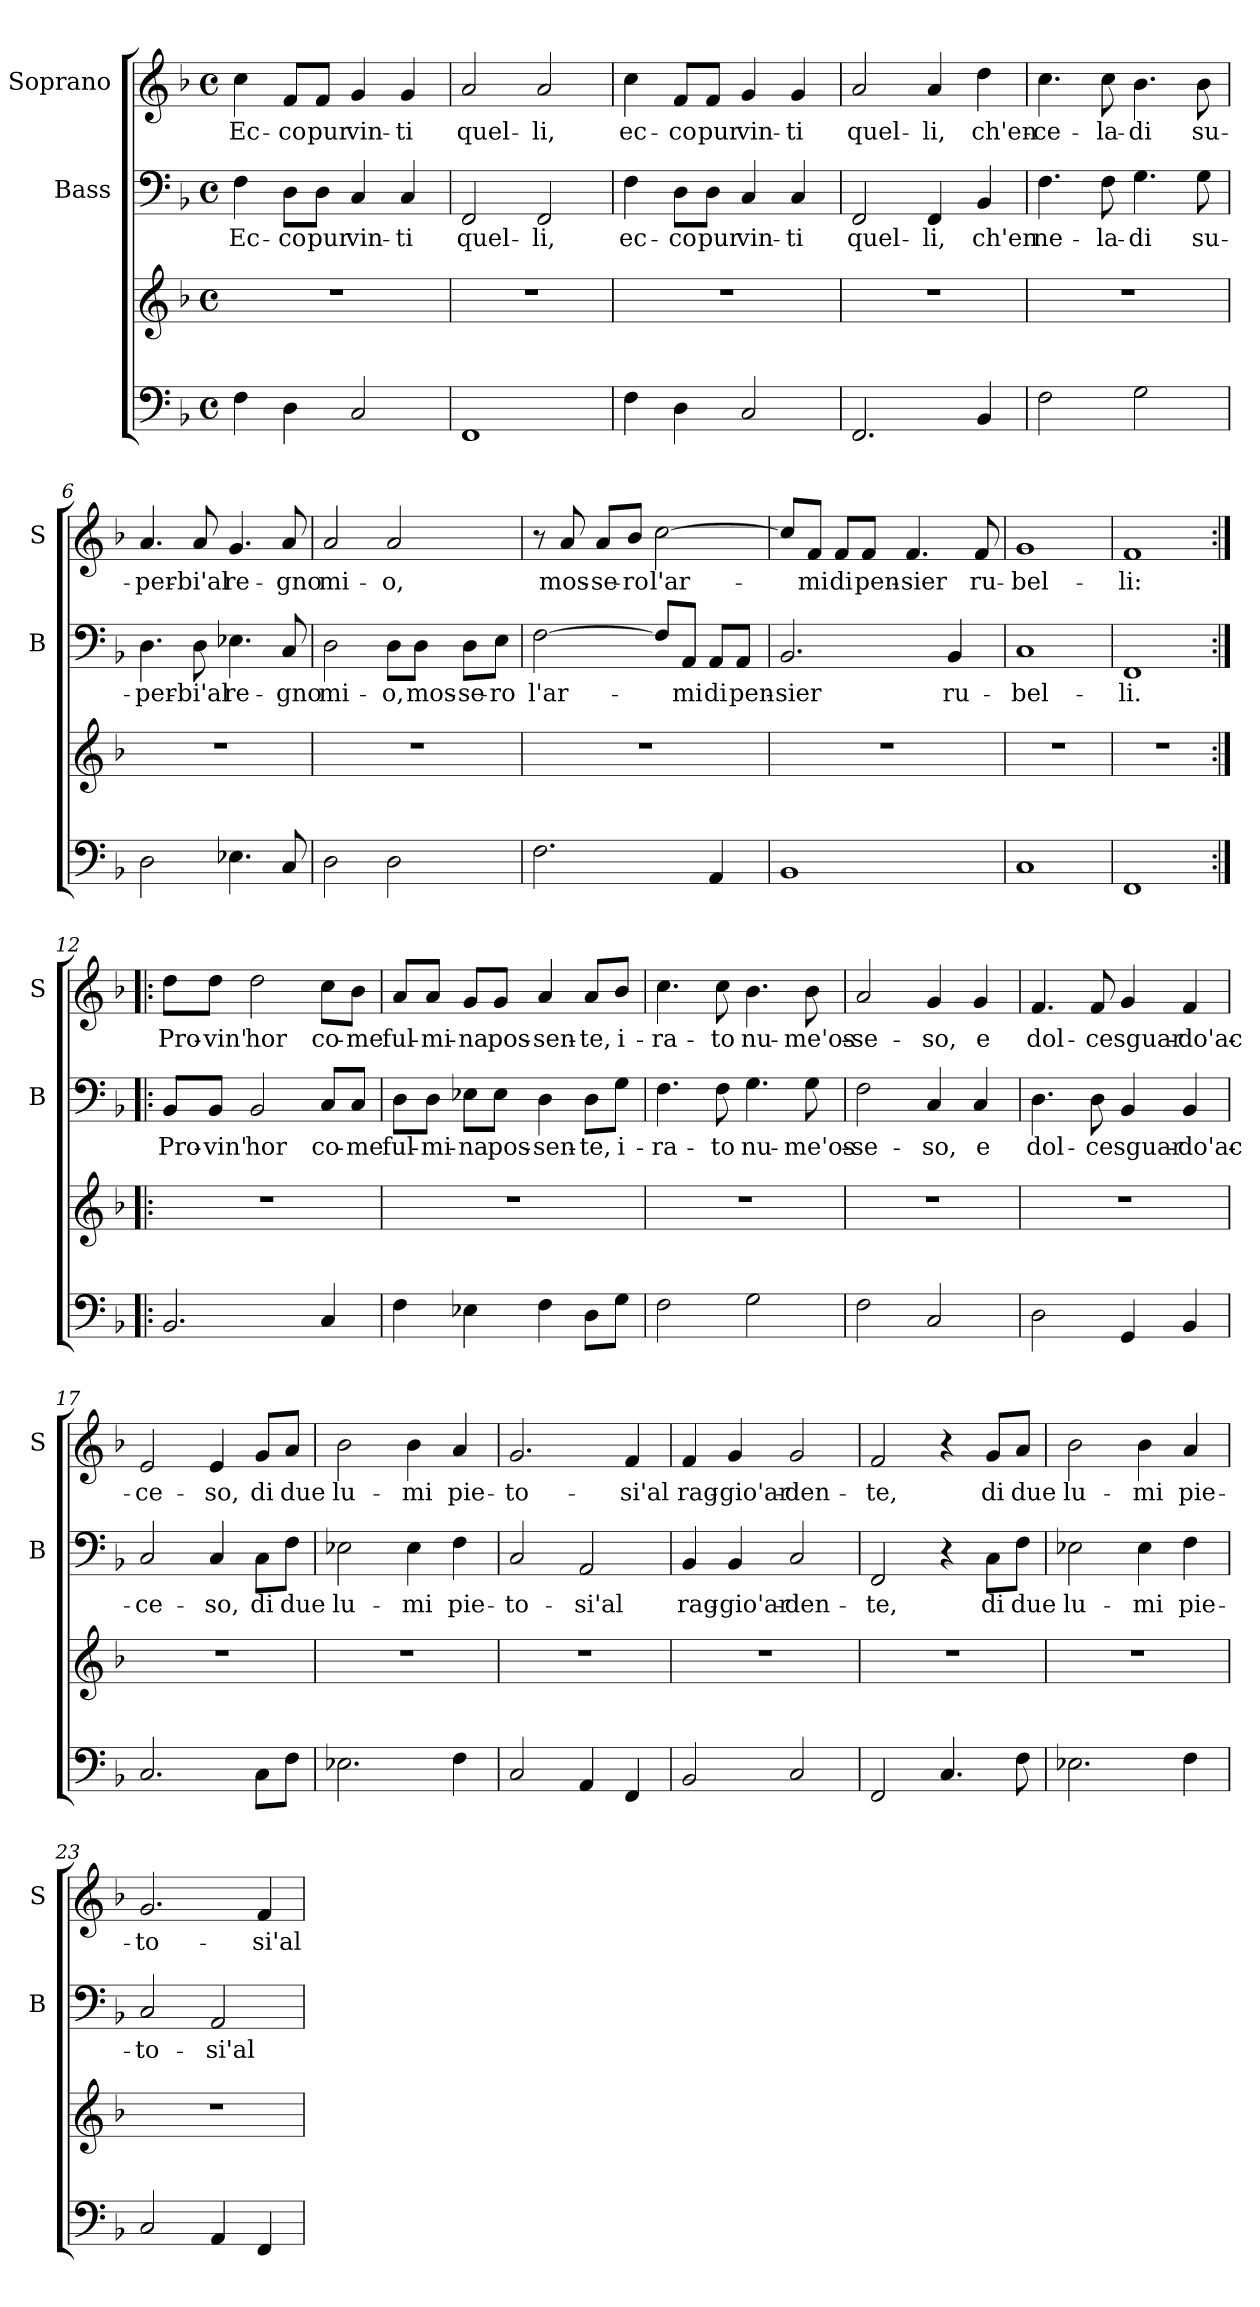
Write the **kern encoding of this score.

**kern	**kern	**kern	**text	**kern	**text
*part3	*part3	*part2	*part2	*part1	*part1
*staff4	*staff3	*staff2	*staff2	*staff1	*staff1
*	*	*I"Bass	*	*I"Soprano	*
*	*	*I'B	*	*I'S	*
*clefF4	*clefG2	*clefF4	*	*clefG2	*
*k[b-]	*k[b-]	*k[b-]	*	*k[b-]	*
*F:	*F:	*F:	*	*F:	*
*M4/4	*M4/4	*M4/4	*	*M4/4	*
*met(c)	*met(c)	*met(c)	*	*met(c)	*
=1	=1	=1	=1	=1	=1
!	!	!	!LO:LY:b	!	!LO:LY:b
4F\	1r	4F\	Ec-	4cc\	Ec-
!	!	!	!LO:LY:b	!	!LO:LY:b
4D\	.	8D\L	-co	8f/L	-co
!	!	!	!LO:LY:b	!	!LO:LY:b
.	.	8D\J	pur	8f/J	pur
!	!	!	!LO:LY:b	!	!LO:LY:b
2C/	.	4C/	vin-	4g/	vin-
!	!	!	!LO:LY:b	!	!LO:LY:b
.	.	4C/	-ti	4g/	-ti
=2	=2	=2	=2	=2	=2
!	!	!	!LO:LY:b	!	!LO:LY:b
1FF	1r	2FF/	quel-	2a/	quel-
!	!	!	!LO:LY:b	!	!LO:LY:b
.	.	2FF/	-li,	2a/	-li,
=3	=3	=3	=3	=3	=3
!	!	!	!LO:LY:b	!	!LO:LY:b
4F\	1r	4F\	ec-	4cc\	ec-
!	!	!	!LO:LY:b	!	!LO:LY:b
4D\	.	8D\L	-co	8f/L	-co
!	!	!	!LO:LY:b	!	!LO:LY:b
.	.	8D\J	pur	8f/J	pur
!	!	!	!LO:LY:b	!	!LO:LY:b
2C/	.	4C/	vin-	4g/	vin-
!	!	!	!LO:LY:b	!	!LO:LY:b
.	.	4C/	-ti	4g/	-ti
=4	=4	=4	=4	=4	=4
!	!	!	!LO:LY:b	!	!LO:LY:b
2.FF/	1r	2FF/	quel-	2a/	quel-
!	!	!	!LO:LY:b	!	!LO:LY:b
.	.	4FF/	-li,	4a/	-li,
!	!	!	!LO:LY:b	!	!LO:LY:b
4BB-/	.	4BB-/	ch'en	4dd\	ch'en-
=5	=5	=5	=5	=5	=5
!	!	!	!LO:LY:b	!	!LO:LY:b
2F\	1r	4.F\	ne-	4.cc\	-ce-
!	!	!	!LO:LY:b	!	!LO:LY:b
.	.	8F\	-la-	8cc\	-la-
!	!	!	!LO:LY:b	!	!LO:LY:b
2G\	.	4.G\	-di	4.b-\	-di
!	!	!	!LO:LY:b	!	!LO:LY:b
.	.	8G\	su-	8b-\	su-
!!LO:LB:g=z
=6	=6	=6	=6	=6	=6
!	!	!	!LO:LY:b	!	!LO:LY:b
2D\	1r	4.D\	-per-	4.a/	-per-
!	!	!	!LO:LY:b	!	!LO:LY:b
.	.	8D\	-bi'al	8a/	-bi'al
!	!	!	!LO:LY:b	!	!LO:LY:b
4.E-X\	.	4.E-X\	re-	4.g/	re-
!	!	!	!LO:LY:b	!	!LO:LY:b
8C/	.	8C/	-gno	8a/	-gno
=7	=7	=7	=7	=7	=7
!	!	!	!LO:LY:b	!	!LO:LY:b
2D\	1r	2D\	mi-	2a/	mi-
!	!	!	!LO:LY:b	!	!LO:LY:b
2D\	.	8D\L	-o,	2a/	-o,
!	!	!	!LO:LY:b	!	!
.	.	8D\J	mos-	.	.
!	!	!	!LO:LY:b	!	!
.	.	8D\L	-se-	.	.
!	!	!	!LO:LY:b	!	!
.	.	8E\J	-ro	.	.
=8	=8	=8	=8	=8	=8
!	!	!	!LO:LY:b	!	!
2.F\	1r	[2F\	l'ar-	8r	.
!	!	!	!	!	!LO:LY:b
.	.	.	.	8a/	mos-
!	!	!	!	!	!LO:LY:b
.	.	.	.	8a/L	-se-
!	!	!	!	!	!LO:LY:b
.	.	.	.	8b-/J	-ro
!	!	!	!	!	!LO:LY:b
.	.	8F/L]	.	[2cc\	l'ar-
!	!	!	!LO:LY:b	!	!
.	.	8AA/J	-mi	.	.
!	!	!	!LO:LY:b	!	!
4AA/	.	8AA/L	di	.	.
!	!	!	!LO:LY:b	!	!
.	.	8AA/J	pen-	.	.
=9	=9	=9	=9	=9	=9
!	!	!	!LO:LY:b	!	!
1BB-	1r	2.BB-/	-sier	8cc/L]	.
!	!	!	!	!	!LO:LY:b
.	.	.	.	8f/J	-mi
!	!	!	!	!	!LO:LY:b
.	.	.	.	8f/L	di
!	!	!	!	!	!LO:LY:b
.	.	.	.	8f/J	pen-
!	!	!	!	!	!LO:LY:b
.	.	.	.	4.f/	-sier
!	!	!	!LO:LY:b	!	!
.	.	4BB-/	ru-	.	.
!	!	!	!	!	!LO:LY:b
.	.	.	.	8f/	ru-
=10	=10	=10	=10	=10	=10
!	!	!	!LO:LY:b	!	!LO:LY:b
1C	1r	1C	-bel-	1g	-bel-
!!LO:LB:g=z
=11	=11	=11	=11	=11	=11
!	!	!	!LO:LY:b	!	!LO:LY:b
1FF	1r	1FF	-li.	1f	-li:
=12:|!|:	=12:|!|:	=12:|!|:	=12:|!|:	=12:|!|:	=12:|!|:
!	!	!	!LO:LY:b	!	!LO:LY:b
2.BB-/	1r	8BB-/L	Pro-	8dd\L	Pro-
!	!	!	!LO:LY:b	!	!LO:LY:b
.	.	8BB-/J	-vin'	8dd\J	-vin'
!	!	!	!LO:LY:b	!	!LO:LY:b
.	.	2BB-/	hor	2dd\	hor
!	!	!	!LO:LY:b	!	!LO:LY:b
4C/	.	8C/L	co-	8cc\L	co-
!	!	!	!LO:LY:b	!	!LO:LY:b
.	.	8C/J	-me	8b-\J	-me
=13	=13	=13	=13	=13	=13
!	!	!	!LO:LY:b	!	!LO:LY:b
4F\	1r	8D\L	ful-	8a/L	ful-
!	!	!	!LO:LY:b	!	!LO:LY:b
.	.	8D\J	-mi-	8a/J	-mi-
!	!	!	!LO:LY:b	!	!LO:LY:b
4E-X\	.	8E-X\L	-na	8g/L	-na
!	!	!	!LO:LY:b	!	!LO:LY:b
.	.	8E-\J	pos-	8g/J	pos-
!	!	!	!LO:LY:b	!	!LO:LY:b
4F\	.	4D\	-sen-	4a/	-sen-
!	!	!	!LO:LY:b	!	!LO:LY:b
8D\L	.	8D\L	-te,	8a/L	-te,
!	!	!	!LO:LY:b	!	!LO:LY:b
8G\J	.	8G\J	i-	8b-/J	i-
=14	=14	=14	=14	=14	=14
!	!	!	!LO:LY:b	!	!LO:LY:b
2F\	1r	4.F\	-ra-	4.cc\	-ra-
!	!	!	!LO:LY:b	!	!LO:LY:b
.	.	8F\	-to	8cc\	-to
!	!	!	!LO:LY:b	!	!LO:LY:b
2G\	.	4.G\	nu-	4.b-\	nu-
!	!	!	!LO:LY:b	!	!LO:LY:b
.	.	8G\	-me'os-	8b-\	-me'os-
=15	=15	=15	=15	=15	=15
!	!	!	!LO:LY:b	!	!LO:LY:b
2F\	1r	2F\	-se-	2a/	-se-
!	!	!	!LO:LY:b	!	!LO:LY:b
2C/	.	4C/	-so,	4g/	-so,
!	!	!	!LO:LY:b	!	!LO:LY:b
.	.	4C/	e	4g/	e
!!LO:PB:g=z
=16	=16	=16	=16	=16	=16
!	!	!	!LO:LY:b	!	!LO:LY:b
2D\	1r	4.D\	dol-	4.f/	dol-
!	!	!	!LO:LY:b	!	!LO:LY:b
.	.	8D\	-ce	8f/	-ce
!	!	!	!LO:LY:b	!	!LO:LY:b
4GG/	.	4BB-/	sguar-	4g/	sguar-
!	!	!	!LO:LY:b	!	!LO:LY:b
4BB-/	.	4BB-/	-do'ac-	4f/	-do'ac-
=17	=17	=17	=17	=17	=17
!	!	!	!LO:LY:b	!	!LO:LY:b
2.C/	1r	2C/	-ce-	2e/	-ce-
!	!	!	!LO:LY:b	!	!LO:LY:b
.	.	4C/	-so,	4e/	-so,
!	!	!	!LO:LY:b	!	!LO:LY:b
8C\L	.	8C\L	di	8g/L	di
!	!	!	!LO:LY:b	!	!LO:LY:b
8F\J	.	8F\J	due	8a/J	due
=18	=18	=18	=18	=18	=18
!	!	!	!LO:LY:b	!	!LO:LY:b
2.E-X\	1r	2E-X\	lu-	2b-\	lu-
!	!	!	!LO:LY:b	!	!LO:LY:b
.	.	4E-\	-mi	4b-\	-mi
!	!	!	!LO:LY:b	!	!LO:LY:b
4F\	.	4F\	pie-	4a/	pie-
=19	=19	=19	=19	=19	=19
!	!	!	!LO:LY:b	!	!LO:LY:b
2C/	1r	2C/	-to-	2.g/	-to-
!	!	!	!LO:LY:b	!	!
4AA/	.	2AA/	-si'al	.	.
!	!	!	!	!	!LO:LY:b
4FF/	.	.	.	4f/	-si'al
=20	=20	=20	=20	=20	=20
!	!	!	!LO:LY:b	!	!LO:LY:b
2BB-/	1r	4BB-/	rag-	4f/	rag-
!	!	!	!LO:LY:b	!	!LO:LY:b
.	.	4BB-/	-gio'ar-	4g/	-gio'ar-
!	!	!	!LO:LY:b	!	!LO:LY:b
2C/	.	2C/	-den-	2g/	-den-
!!LO:LB:g=z
=21	=21	=21	=21	=21	=21
!	!	!	!LO:LY:b	!	!LO:LY:b
2FF/	1r	2FF/	-te,	2f/	-te,
4.C/	.	4r	.	4r	.
!	!	!	!LO:LY:b	!	!LO:LY:b
.	.	8C\L	di	8g/L	di
!	!	!	!LO:LY:b	!	!LO:LY:b
8F\	.	8F\J	due	8a/J	due
=22	=22	=22	=22	=22	=22
!	!	!	!LO:LY:b	!	!LO:LY:b
2.E-X\	1r	2E-X\	lu-	2b-\	lu-
!	!	!	!LO:LY:b	!	!LO:LY:b
.	.	4E-\	-mi	4b-\	-mi
!	!	!	!LO:LY:b	!	!LO:LY:b
4F\	.	4F\	pie-	4a/	pie-
=23	=23	=23	=23	=23	=23
!	!	!	!LO:LY:b	!	!LO:LY:b
2C/	1r	2C/	-to-	2.g/	-to-
!	!	!	!LO:LY:b	!	!
4AA/	.	2AA/	-si'al	.	.
!	!	!	!	!	!LO:LY:b
4FF/	.	.	.	4f/	-si'al
=	=	=	=	=	=
*-	*-	*-	*-	*-	*-
